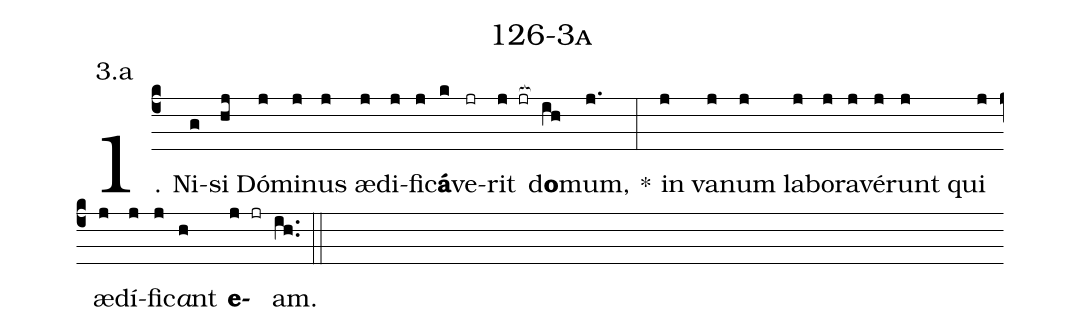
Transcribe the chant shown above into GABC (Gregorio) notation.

name: 126-3a;
annotation: 3.a;
%%
(c4)1. Ni(g)si(hj) Dó(j)mi(j)nus(j) æ(j)di(j)fi(j)c<b>á</b>(k)ve(jr)rit(j jr[ocb:1{]) d<b>o</b>(ih[ocb:0}])mum,(j.) *(:) in(j) va(j)num(j) la(j)bo(j)ra(j)vé(j)runt(j) qui(j) æ(j)dí(j)fi(j)c<i>a</i>nt(h) <b>e</b>(j jr)am.(ih..) (::)
